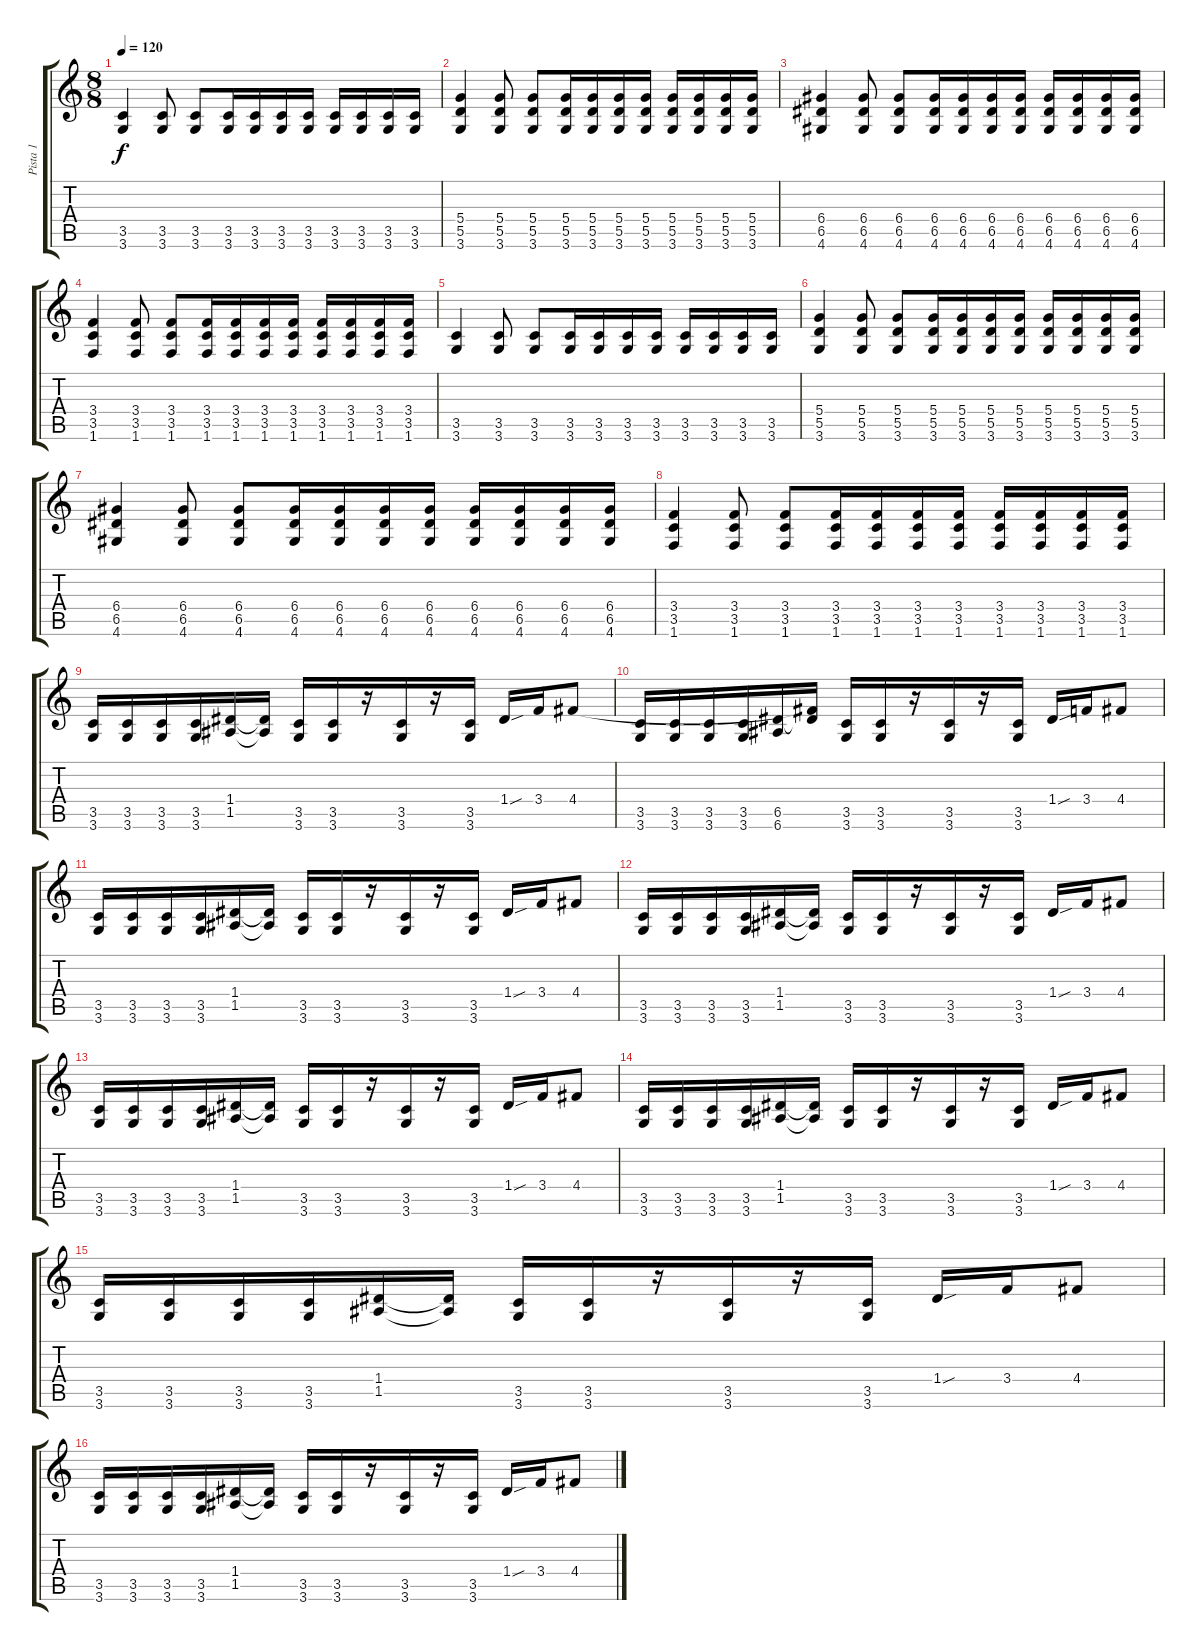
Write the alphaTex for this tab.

\track ("Pista 1" "Pista 1") {instrument distortionguitar}
\staff {score tabs}
\tuning (E4 B3 G3 D3 A2 E2) {hide}
\ts (8 8)
\tempo 120
\clef g2
\ks c
(3.5 3.6).4{dy f instrument distortionguitar} (3.5 3.6).8 (3.5 3.6).8 (3.5 3.6).16 (3.5 3.6).16 (3.5 3.6).16 (3.5 3.6).16 (3.5 3.6).16 (3.5 3.6).16 (3.5 3.6).16 (3.5 3.6).16 |
(5.4 5.5 3.6).4 (5.4 5.5 3.6).8 (5.4 5.5 3.6).8 (5.4 5.5 3.6).16 (5.4 5.5 3.6).16 (5.4 5.5 3.6).16 (5.4 5.5 3.6).16 (5.4 5.5 3.6).16 (5.4 5.5 3.6).16 (5.4 5.5 3.6).16 (5.4 5.5 3.6).16 |
(6.4 6.5 4.6).4 (6.4 6.5 4.6).8 (6.4 6.5 4.6).8 (6.4 6.5 4.6).16 (6.4 6.5 4.6).16 (6.4 6.5 4.6).16 (6.4 6.5 4.6).16 (6.4 6.5 4.6).16 (6.4 6.5 4.6).16 (6.4 6.5 4.6).16 (6.4 6.5 4.6).16 |
(3.4 3.5 1.6).4 (3.4 3.5 1.6).8 (3.4 3.5 1.6).8 (3.4 3.5 1.6).16 (3.4 3.5 1.6).16 (3.4 3.5 1.6).16 (3.4 3.5 1.6).16 (3.4 3.5 1.6).16 (3.4 3.5 1.6).16 (3.4 3.5 1.6).16 (3.4 3.5 1.6).16 |
(3.5 3.6).4 (3.5 3.6).8 (3.5 3.6).8 (3.5 3.6).16 (3.5 3.6).16 (3.5 3.6).16 (3.5 3.6).16 (3.5 3.6).16 (3.5 3.6).16 (3.5 3.6).16 (3.5 3.6).16 |
(5.4 5.5 3.6).4 (5.4 5.5 3.6).8 (5.4 5.5 3.6).8 (5.4 5.5 3.6).16 (5.4 5.5 3.6).16 (5.4 5.5 3.6).16 (5.4 5.5 3.6).16 (5.4 5.5 3.6).16 (5.4 5.5 3.6).16 (5.4 5.5 3.6).16 (5.4 5.5 3.6).16 |
(6.4 6.5 4.6).4 (6.4 6.5 4.6).8 (6.4 6.5 4.6).8 (6.4 6.5 4.6).16 (6.4 6.5 4.6).16 (6.4 6.5 4.6).16 (6.4 6.5 4.6).16 (6.4 6.5 4.6).16 (6.4 6.5 4.6).16 (6.4 6.5 4.6).16 (6.4 6.5 4.6).16 |
(3.4 3.5 1.6).4 (3.4 3.5 1.6).8 (3.4 3.5 1.6).8 (3.4 3.5 1.6).16 (3.4 3.5 1.6).16 (3.4 3.5 1.6).16 (3.4 3.5 1.6).16 (3.4 3.5 1.6).16 (3.4 3.5 1.6).16 (3.4 3.5 1.6).16 (3.4 3.5 1.6).16 |
(3.5 3.6).16 (3.5 3.6).16 (3.5 3.6).16 (3.5 3.6).16 (1.4 1.5).16 (1.4{t} 1.5{t}).16 (3.5 3.6).16 (3.5 3.6).16 r.16 (3.5 3.6).16 r.16 (3.5 3.6).16 1.4{sou}.16 3.4.16 4.4.8 |
(3.5 3.6).16 (3.5 3.6).16 (3.5 3.6).16 (3.5 3.6).16 (6.5 6.6).16 (4.4{t} 6.5{t}).16 (3.5 3.6).16 (3.5 3.6).16 r.16 (3.5 3.6).16 r.16 (3.5 3.6).16 1.4{sou}.16 3.4.16 4.4.8 |
(3.5 3.6).16 (3.5 3.6).16 (3.5 3.6).16 (3.5 3.6).16 (1.4 1.5).16 (1.4{t} 1.5{t}).16 (3.5 3.6).16 (3.5 3.6).16 r.16 (3.5 3.6).16 r.16 (3.5 3.6).16 1.4{sou}.16 3.4.16 4.4.8 |
(3.5 3.6).16 (3.5 3.6).16 (3.5 3.6).16 (3.5 3.6).16 (1.4 1.5).16 (1.4{t} 1.5{t}).16 (3.5 3.6).16 (3.5 3.6).16 r.16 (3.5 3.6).16 r.16 (3.5 3.6).16 1.4{sou}.16 3.4.16 4.4.8 |
(3.5 3.6).16 (3.5 3.6).16 (3.5 3.6).16 (3.5 3.6).16 (1.4 1.5).16 (1.4{t} 1.5{t}).16 (3.5 3.6).16 (3.5 3.6).16 r.16 (3.5 3.6).16 r.16 (3.5 3.6).16 1.4{sou}.16 3.4.16 4.4.8 |
(3.5 3.6).16 (3.5 3.6).16 (3.5 3.6).16 (3.5 3.6).16 (1.4 1.5).16 (1.4{t} 1.5{t}).16 (3.5 3.6).16 (3.5 3.6).16 r.16 (3.5 3.6).16 r.16 (3.5 3.6).16 1.4{sou}.16 3.4.16 4.4.8 |
(3.5 3.6).16 (3.5 3.6).16 (3.5 3.6).16 (3.5 3.6).16 (1.4 1.5).16 (1.4{t} 1.5{t}).16 (3.5 3.6).16 (3.5 3.6).16 r.16 (3.5 3.6).16 r.16 (3.5 3.6).16 1.4{sou}.16 3.4.16 4.4.8 |
(3.5 3.6).16 (3.5 3.6).16 (3.5 3.6).16 (3.5 3.6).16 (1.4 1.5).16 (1.4{t} 1.5{t}).16 (3.5 3.6).16 (3.5 3.6).16 r.16 (3.5 3.6).16 r.16 (3.5 3.6).16 1.4{sou}.16 3.4.16 4.4.8
